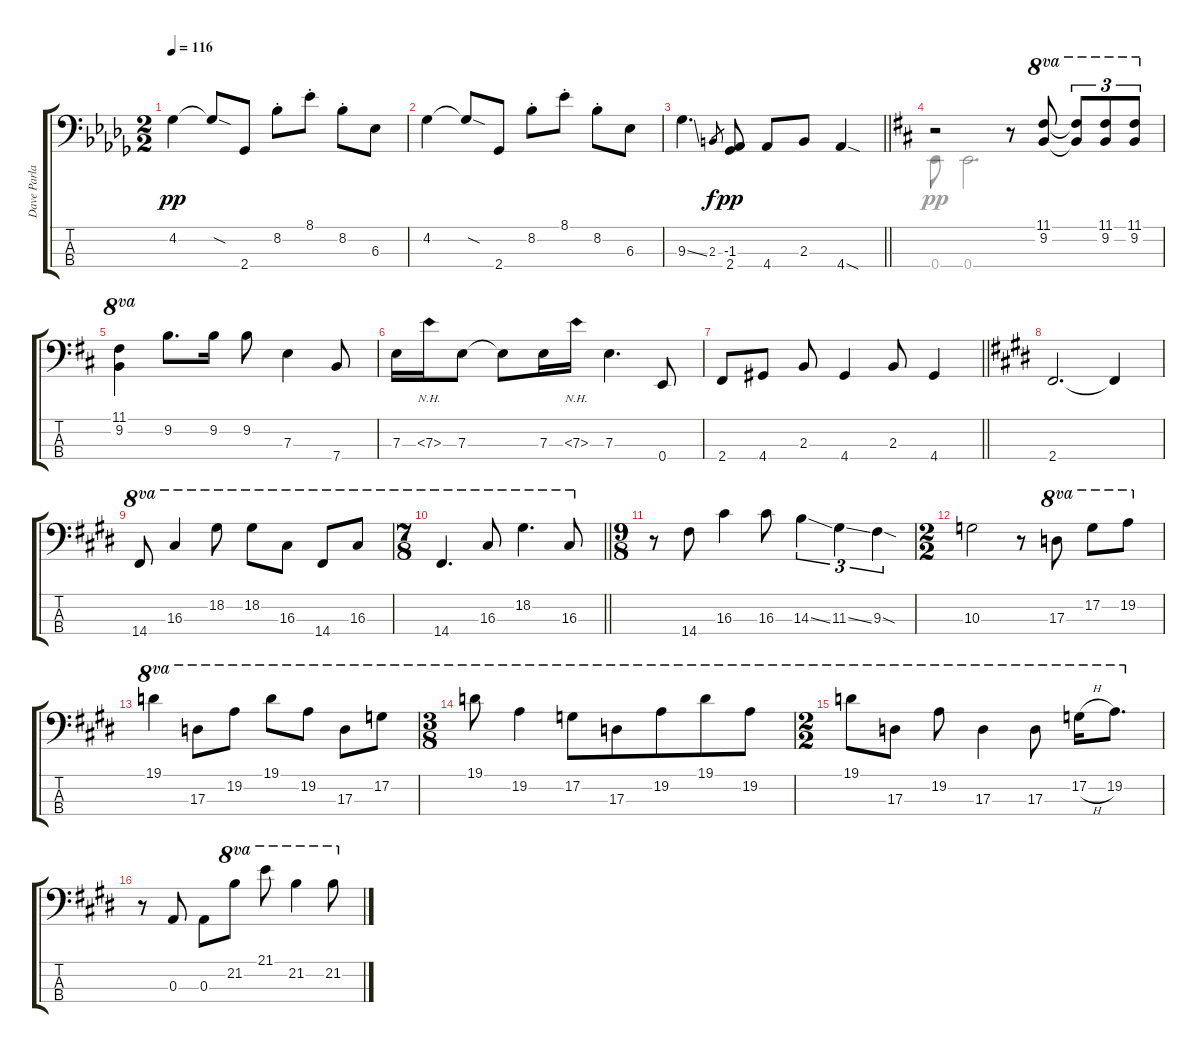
\track ("Dave Parlato - Bass" "Dave Parla") {instrument electricbassfinger}
\staff {score tabs}
\tuning (G2 D2 A1 E1) {hide}
\voice
\ts (2 2)
\tempo 116
\clef f4
\ks db
4.2.4{dy pp} 4.2{sod t}.8 2.4.8 8.2{st}.8 8.1{st}.8 8.2{st}.8 6.3.8 |
4.2.4 4.2{sod t}.8 2.4.8 8.2{st}.8 8.1{st}.8 8.2{st}.8 6.3.8 |
\barLineRight lightlight
9.3{ss}.4{d} 2.3.8{gr dy f} (-1.3 2.4).8{dy pp} 4.4.8 2.3.8 4.4{sod}.4 |
\ks d
r.2 r.8 (11.1 9.2).8{ot 8va} (11.1{t} 9.2{t}).8{tu (3 2) ot 8va} (11.1 9.2).8{tu (3 2) ot 8va} (11.1 9.2).8{tu (3 2) ot 8va} |
(11.1 9.2).4{ot 8va} 9.2.8{d} 9.2.16 9.2.8 7.3.4 7.4.8 |
7.3.16 7.3{nh}.16 7.3.8 7.3{t}.8 7.3.16 7.3{nh}.16 7.3.4{d} 0.4.8 |
\barLineRight lightlight
2.4.8 4.4.8 2.3.8 4.4.4 2.3.8 4.4.4 |
\ks e
2.4.2{d} 2.4{t}.4 |
\ks c#minor
14.4.8{ot 8va} 16.3.4{ot 8va} 18.2.8{ot 8va} 18.2.8{ot 8va} 16.3.8{ot 8va} 14.4.8{ot 8va} 16.3.8{ot 8va} |
\ts (7 8)
\barLineRight lightlight
14.4.4{d ot 8va} 16.3.8{ot 8va} 18.2.4{d ot 8va} 16.3.8{ot 8va} |
\ts (9 8)
\ks e
r.8 14.4.8 16.3.4 16.3.8 14.3{ss}.4{tu (3 2)} 11.3{ss}.4{tu (3 2)} 9.3{sod}.4{tu (3 2)} |
\ts (2 2)
\ks c#minor
10.3.2 r.8 17.3.8{ot 8va} 17.2.8{ot 8va} 19.2.8{ot 8va} |
19.1.4{ot 8va} 17.3.8{ot 8va} 19.2.8{ot 8va} 19.1.8{ot 8va} 19.2.8{ot 8va} 17.3.8{ot 8va} 17.2.8{ot 8va} |
\ts (3 8)
19.1.8{ot 8va} 19.2.4{ot 8va} 17.2.8{ot 8va} 17.3.8{ot 8va} 19.2.8{ot 8va} 19.1.8{ot 8va} 19.2.8{ot 8va} |
\ts (2 2)
\ks e
19.1.8{ot 8va} 17.3.8{ot 8va} 19.2.8{ot 8va} 17.3.4{ot 8va} 17.3.8{ot 8va} 17.2{h}.16{ot 8va} 19.2.8{d ot 8va} |
\ks c#minor
r.8 0.3.8 0.3.8 21.2.8{ot 8va} 21.1.8{ot 8va} 21.2.4{ot 8va} 21.2.8{ot 8va}
\voice
\clef f4
\ottava regular
\simile none
\ks db
|
|
\barLineRight lightlight
|
\ks d
0.4.8 0.4.2{d} |
|
|
\barLineRight lightlight
|
\ks e
|
\ks c#minor
|
\barLineRight lightlight
|
\ks e
|
\ks c#minor
|
|
|
\ks e
|
\ks c#minor
